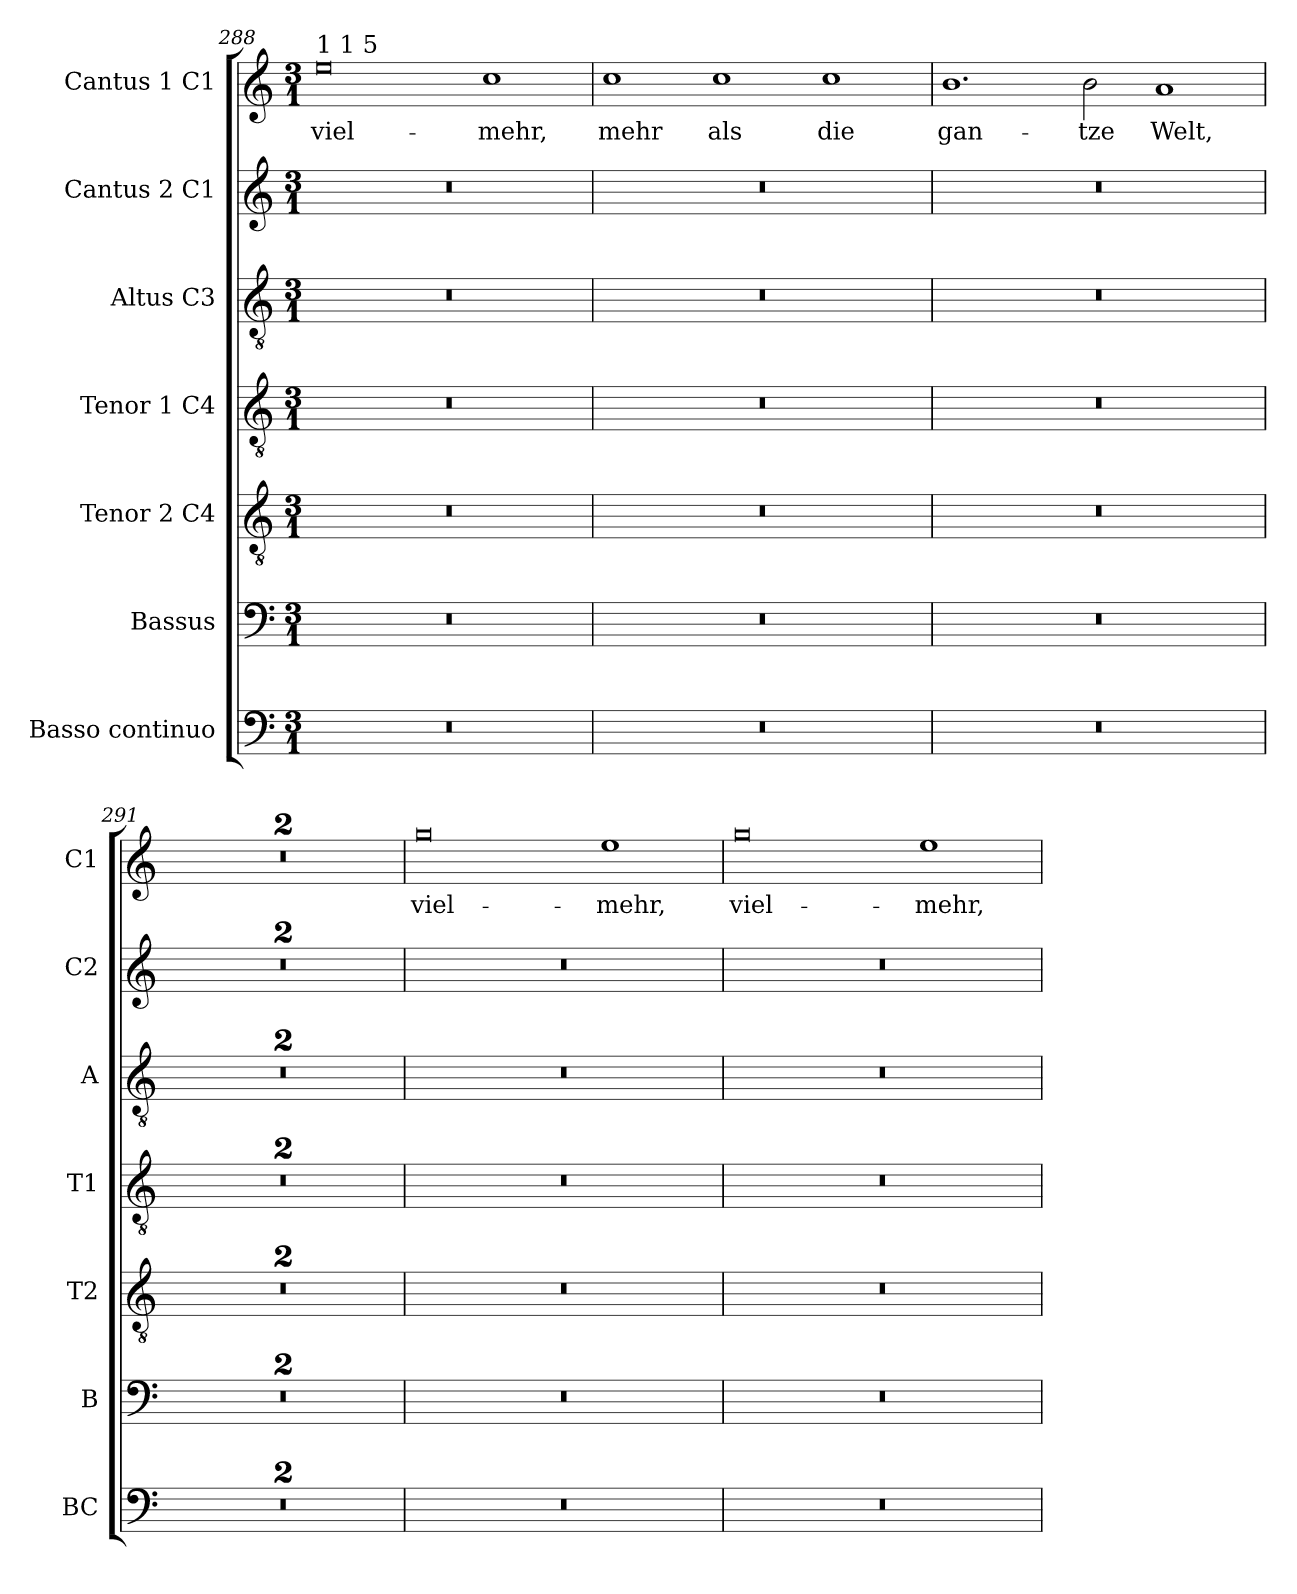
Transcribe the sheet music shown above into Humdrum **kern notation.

**kern	**kern	**kern	**kern	**kern	**kern	**kern	**text
*part7	*part6	*part5	*part4	*part3	*part2	*part1	*part1
*staff7	*staff6	*staff5	*staff4	*staff3	*staff2	*staff1	*staff1
*I"Basso continuo	*I"Bassus	*I"Tenor 2 C4	*I"Tenor 1 C4	*I"Altus C3	*I"Cantus 2 C1	*I"Cantus 1 C1	*
*I'BC	*I'B	*I'T2	*I'T1	*I'A	*I'C2	*I'C1	*
!!LO:LB:g=z
*clefF4	*clefF4	*clefGv2	*clefGv2	*clefGv2	*clefG2	*clefG2	*
*ITrd7c12	*	*	*	*	*	*	*
*k[]	*k[]	*k[]	*k[]	*k[]	*k[]	*k[]	*
*C:	*C:	*C:	*C:	*C:	*C:	*C:	*
*M3/1	*M3/1	*M3/1	*M3/1	*M3/1	*M3/1	*M3/1	*
=288	=288	=288	=288	=288	=288	=288	=288
!	!	!	!	!	!	!LO:TX:a:t=1 1 5	!
!	!	!	!	!	!	!	!LO:LY:b
0.r	0.r	0.r	0.r	0.r	0.r	0ee	viel-
!	!	!	!	!	!	!	!LO:LY:b
.	.	.	.	.	.	1cc	-mehr,
=289	=289	=289	=289	=289	=289	=289	=289
!	!	!	!	!	!	!	!LO:LY:b
0.r	0.r	0.r	0.r	0.r	0.r	1cc	mehr
!	!	!	!	!	!	!	!LO:LY:b
.	.	.	.	.	.	1cc	als
!	!	!	!	!	!	!	!LO:LY:b
.	.	.	.	.	.	1cc	die
=290	=290	=290	=290	=290	=290	=290	=290
!	!	!	!	!	!	!	!LO:LY:b
0.r	0.r	0.r	0.r	0.r	0.r	1.b	gan-
!	!	!	!	!	!	!	!LO:LY:b
.	.	.	.	.	.	2b\	-tze
!	!	!	!	!	!	!	!LO:LY:b
.	.	.	.	.	.	1a	Welt,
=291	=291	=291	=291	=291	=291	=291	=291
0.r	0.r	0.r	0.r	0.r	0.r	0.r	.
=292	=292	=292	=292	=292	=292	=292	=292
0.r	0.r	0.r	0.r	0.r	0.r	0.r	.
=293	=293	=293	=293	=293	=293	=293	=293
!	!	!	!	!	!	!	!LO:LY:b
0.r	0.r	0.r	0.r	0.r	0.r	0gg	viel-
!	!	!	!	!	!	!	!LO:LY:b
.	.	.	.	.	.	1ee	-mehr,
=294	=294	=294	=294	=294	=294	=294	=294
!	!	!	!	!	!	!	!LO:LY:b
0.r	0.r	0.r	0.r	0.r	0.r	0gg	viel-
!	!	!	!	!	!	!	!LO:LY:b
.	.	.	.	.	.	1ee	-mehr,
=	=	=	=	=	=	=	=
*-	*-	*-	*-	*-	*-	*-	*-
